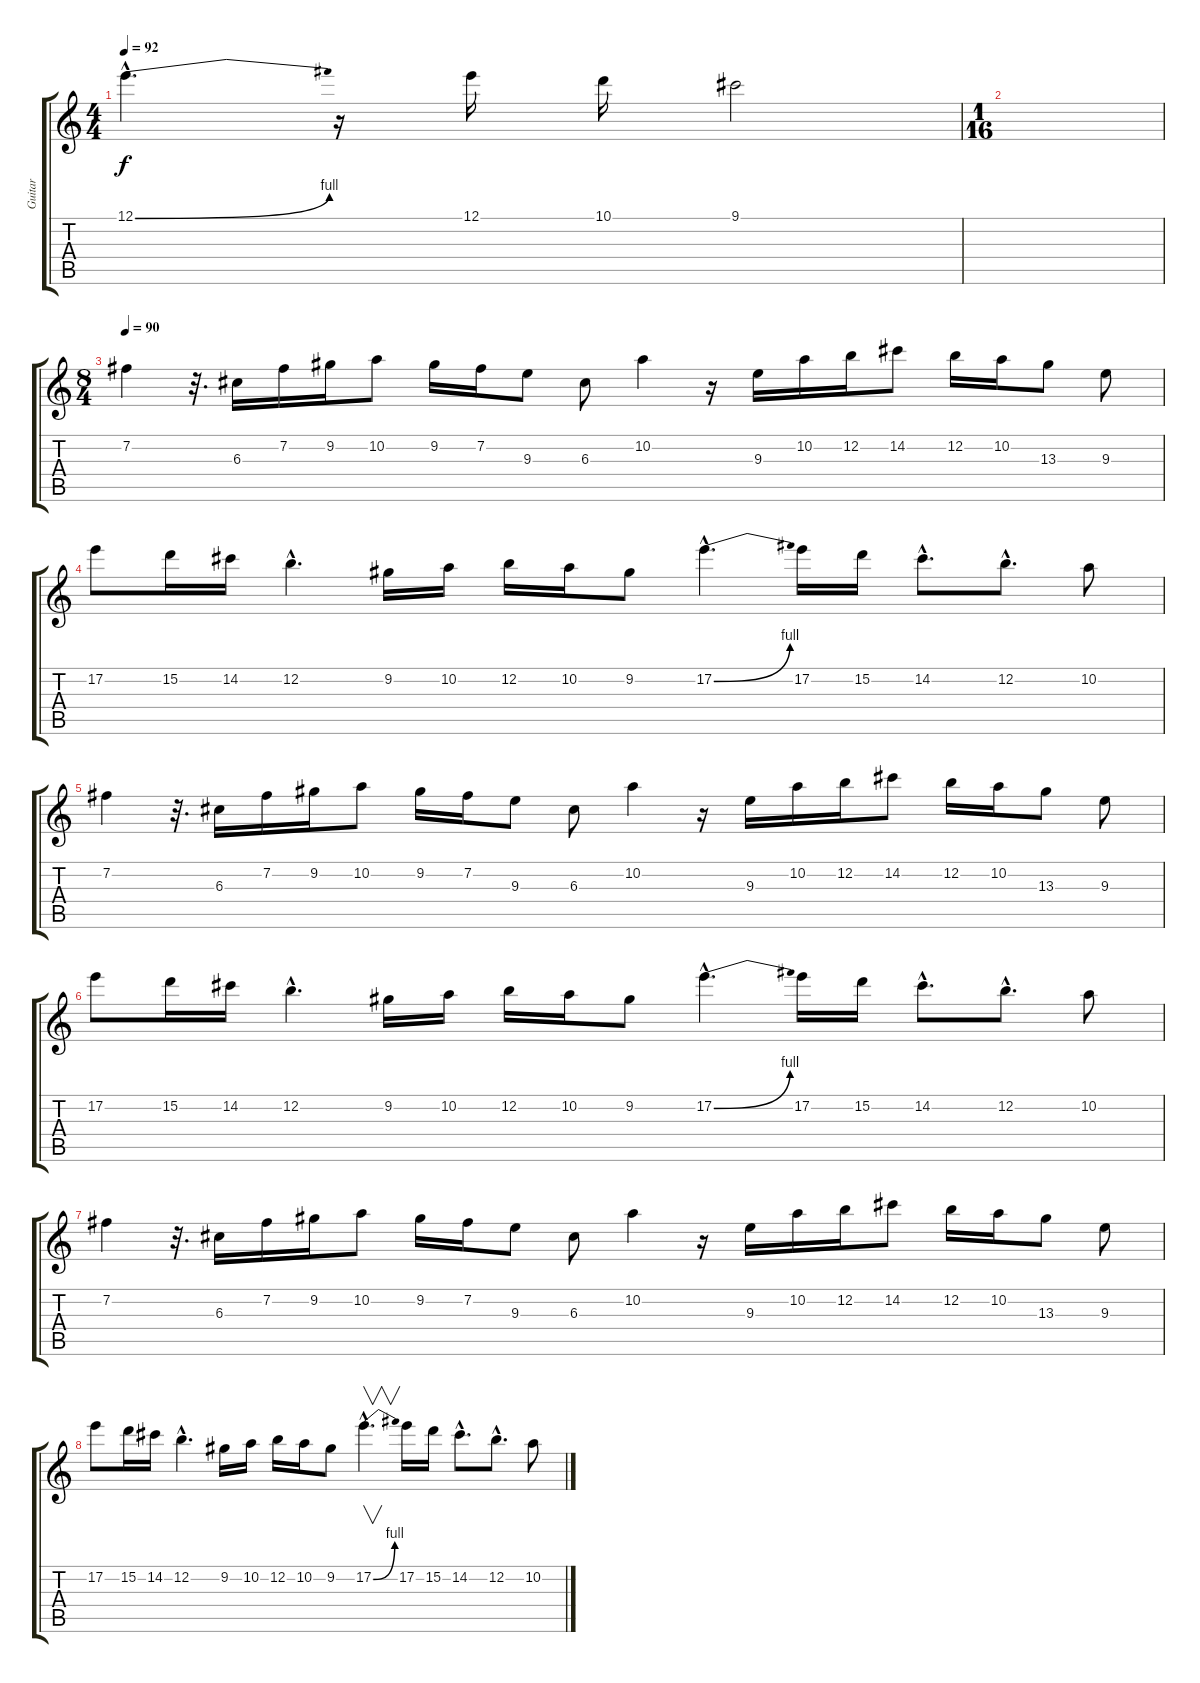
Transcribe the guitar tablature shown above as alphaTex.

\track ("Guitar" "Guitar") {instrument distortionguitar}
\staff {score tabs}
\tuning (E4 B3 G3 D3 A2 E2) {hide}
\ts (4 4)
\tempo 92
\clef g2
\ks c
12.1{be (bend 0 0 60 4) hac}.4{d dy f} r.16 12.1.16 10.1.16 9.1.2 |
\ts (1 16)
|
\ts (8 4)
\tempo 90
7.2.4 r.32{d} 6.3.16 7.2.16 9.2.16 10.2.8 9.2.16 7.2.16 9.3.8 6.3.8 10.2.4 r.16 9.3.16 10.2.16 12.2.16 14.2.8 12.2.16 10.2.16 13.3.8 9.3.8 |
17.2.8 15.2.16 14.2.16 12.2{hac}.4{d} 9.2.16 10.2.16 12.2.16 10.2.16 9.2.8 17.2{be (bend 0 0 60 4) hac}.4{d} 17.2.16 15.2.16 14.2{hac}.8{d} 12.2{hac}.8{d} 10.2.8 |
7.2.4 r.32{d} 6.3.16 7.2.16 9.2.16 10.2.8 9.2.16 7.2.16 9.3.8 6.3.8 10.2.4 r.16 9.3.16 10.2.16 12.2.16 14.2.8 12.2.16 10.2.16 13.3.8 9.3.8 |
17.2.8 15.2.16 14.2.16 12.2{hac}.4{d} 9.2.16 10.2.16 12.2.16 10.2.16 9.2.8 17.2{be (bend 0 0 60 4) hac}.4{d} 17.2.16 15.2.16 14.2{hac}.8{d} 12.2{hac}.8{d} 10.2.8 |
7.2.4 r.32{d} 6.3.16 7.2.16 9.2.16 10.2.8 9.2.16 7.2.16 9.3.8 6.3.8 10.2.4 r.16 9.3.16 10.2.16 12.2.16 14.2.8 12.2.16 10.2.16 13.3.8 9.3.8 |
17.2.8 15.2.16 14.2.16 12.2{hac}.4{d} 9.2.16 10.2.16 12.2.16 10.2.16 9.2.8 17.2{be (bend 0 0 60 4) hac}.4{v d} 17.2.16 15.2.16 14.2{hac}.8{d} 12.2{hac}.8{d} 10.2.8
